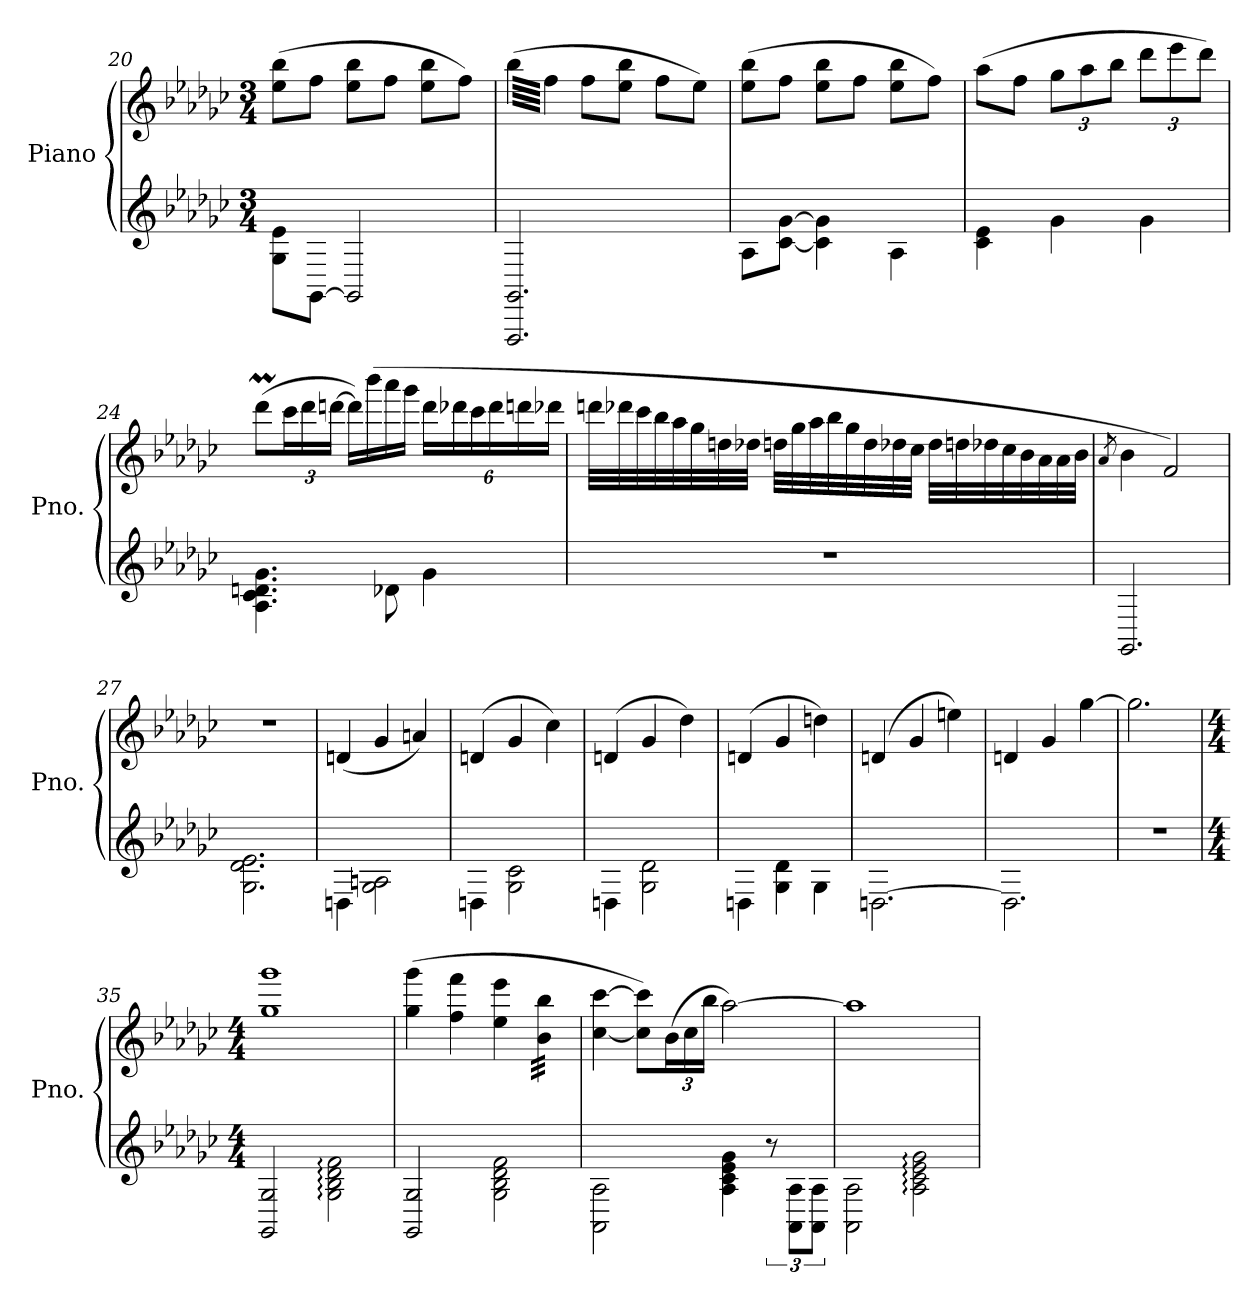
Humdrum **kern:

**kern	**kern
*part1	*part1
*staff2	*staff1
*I"Piano	*
*I'Pno.	*
*clefG2	*clefG2
*k[b-e-a-d-g-c-]	*k[b-e-a-d-g-c-]
*M3/4	*M3/4
=20	=20
8G-\ 8e-\L	(>8ee-\ 8bb-\L
[8GG-\J	8ff\J
2GG-/]	8ee-\ 8bb-\L
.	8ff\J
.	8ee-\ 8bb-\L
.	8ff\J)
!!LO:PB:g=z
=21	=21
*	*tremolo
2.FFF/ 2.GG-/	(>64bb-\LLLL
.	64ff\
.	64bb-\
.	64ff\
.	64bb-\
.	64ff\
.	64bb-\
.	64ff\
.	64bb-\
.	64ff\
.	64bb-\
.	64ff\
.	64bb-\
.	64ff\
.	64bb-\
.	64ff\JJJJ
*	*Xtremolo
.	8ff\L
.	.
.	.
.	.
.	.
.	.
.	.
.	.
.	8ee-\ 8bb-\J
.	8ff\L
.	8ee-\J)
=22	=22
8A-\L	(>8ee-\ 8bb-\L
[8c-\ [8g-\J	8ff\J
4c-\] 4g-\]	8ee-\ 8bb-\L
.	8ff\J
4A-\	8ee-\ 8bb-\L
.	8ff\J)
=23	=23
4c-\ 4e-\	(>8aa-\L
.	8ff\J
*	*Xbrackettup
4g-\	12gg-\L
.	12aa-\
.	12bb-\J
4g-\	12ddd-\L
.	12eee-\
.	12ddd-\J)
!!LO:LB:g=z
=24	=24
*	*MM100
4.A-\ 4.c-\ 4.dn\ 4.g-\	(>8ddd-M\L
.	24ccc-\L
.	24ddd-\
.	[24dddn\JJ
.	16ddd\LL])
.	(>16bbb-\
8d-X\	16aaa-\
.	16ggg-\JJ
4g-\	24ddd\LL
.	24ddd-X\
.	24ccc-\
.	24ddd-\
.	24dddn\
.	24ddd-X\JJ
!!LO:LB:g=z
=25	=25
*	*MM90
2.r	32dddn\LLL
.	32ddd-X\
.	32ccc-\
.	32bb-\
.	32aa-\
.	32gg-\
.	32ddn\
.	32dd-X\JJJ
.	32ddn\LLL
.	32gg-\
.	32aa-\
.	32bb-\
.	32gg-\
.	32dd\
.	32dd-X\
.	32cc-\JJJ
.	32dd-\LLL
.	32ddn\
.	32dd-X\
.	32cc-\
.	32b-\
.	32a-\
.	32a-\
.	32b-\JJJ
=26	=26
.	8qa-/
2.GG-/	4b-\
.	2f/)
=27	=27
2.G-\ 2.d-\ 2.e-\	2.r
=28	=28
*	*MM150
4Dn\	(<4dn/
2G-\ 2An\	4g-/
.	4an/)
!!LO:LB:g=z
=29	=29
4Dn\	(>4dn/
2G-\ 2c-\	4g-/
.	4cc-\)
=30	=30
4Dn\	(>4dn/
2G-\ 2d-\	4g-/
.	4dd-\)
=31	=31
4Dn\	(>4dn/
4G-\ 4d-\	4g-/
4G-\	4ddn\)
=32	=32
[2.Dn\	(>4dn/
.	4g-/
.	4een\)
=33	=33
2.D\]	4dn/
.	4g-/
.	[4gg-\
=34	=34
2.r	2.gg-\]
=35	=35
*M4/4	*M4/4
*	*MM96
2GG-/ 2G-/	1gg- 1ggg-
2G-\: 2B-\: 2d-\: 2f\:	.
=36	=36
2GG-/ 2G-/	(>4gg-\ 4ggg-\
.	4ff\ 4fff\
2G-\ 2B-\ 2d-\ 2f\	4ee-\ 4eee-\
*	*tremolo
.	32b-\ 32bb-\LLL
.	32b-\ 32bb-\
.	32b-\ 32bb-\
.	32b-\ 32bb-\
.	32b-\ 32bb-\
.	32b-\ 32bb-\
.	32b-\ 32bb-\
.	32b-\ 32bb-\JJJ
*	*Xtremolo
!!LO:LB:g=z
=37	=37
2AA-\ 2A-\	[4cc-\ [4ccc-\
.	8cc-\] 8ccc-\]L)
.	(>24b-\L
.	24cc-\
.	24bb-\JJ
4A-\ 4c-\ 4e-\ 4g-\	[2aa-\)
12r	.
12AA-\ 12A-\L	.
12AA-\ 12A-\J	.
=38	=38
2AA-\ 2A-\	1aa-]
2A-\: 2c-\: 2e-\: 2g-\:	.
=	=
*-	*-
